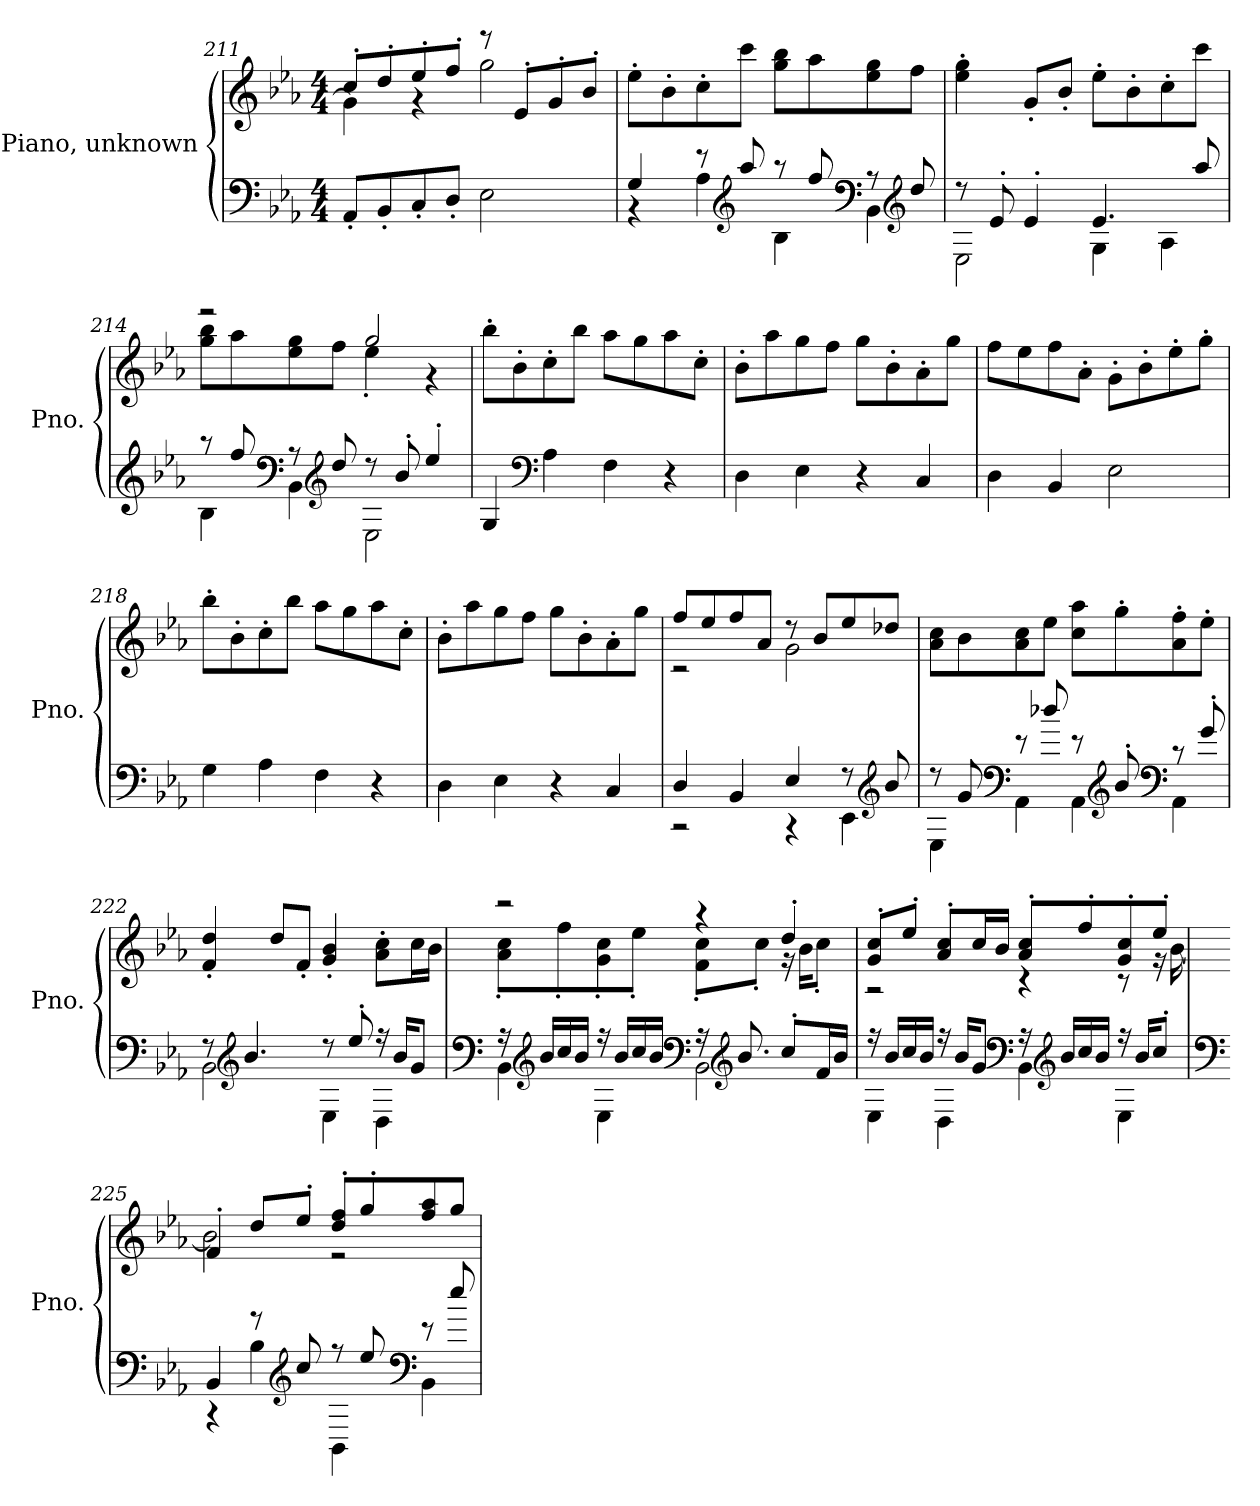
**kern	**kern
*part1	*part1
*staff2	*staff1
*I"Piano, unknown	*
*I'Pno.	*
!!LO:LB:g=z
*clefF4	*clefG2
*k[b-e-a-]	*k[b-e-a-]
*M4/4	*M4/4
=211	=211
*	*^
8AA-'/L	8cc'/L	4g\]
8BB-'/	8dd'/	.
8C'/	8ee-'/	4r
8D'/J	8ff'/J	.
2E-\	8r	2gg\
.	8e-'/L	.
.	8g'/	.
.	8b-'/J	.
*	*v	*v
=212	=212
*^	*
4G/	4r	8ee-'\L
.	.	8b-'\
8r	4A-\	8cc'\
*clefG2	*	*
8aa-/	.	8ccc\J
8r	4B-\	8gg\ 8bb-\L
8ff/	.	8aa-\
*clefF4	*	*
8r	4BB-\	8ee-\ 8gg\
*clefG2	*	*
8dd/	.	8ff\J
=213	=213	=213
8r	2E-\	4ee-\' 4gg\'
8e-'/	.	.
4e-'/	.	8g'/L
.	.	8b-'/J
4.e-/	4G\	8ee-'\L
.	.	8b-'\
.	4A-\	8cc'\
8aa-/	.	8ccc\J
!!LO:LB:g=z
=214	=214	=214
*	*	*^
8r	4B-\	2r	8gg\ 8bb-\L
8ff/	.	.	8aa-\
*clefF4	*	*	*
8r	4BB-\	.	8ee-\ 8gg\
*clefG2	*	*	*
8dd/	.	.	8ff\J
8r	2E-\	2gg/	4ee-'\
8b-'/	.	.	.
4ee-'/	.	.	4r
*v	*v	*	*
*	*v	*v
=215	=215
4G/	8bb-'\L
.	8b-'\
*clefF4	*
4A-\	8cc'\
.	8bb-\J
4F\	8aa-\L
.	8gg\
4r	8aa-\
.	8cc'\J
=216	=216
4D\	8b-'\L
.	8aa-\
4E-\	8gg\
.	8ff\J
4r	8gg\L
.	8b-'\
4C/	8a-'\
.	8gg\J
=217	=217
4D\	8ff\L
.	8ee-\
4BB-/	8ff\
.	8a-'\J
2E-\	8g'\L
.	8b-'\
.	8ee-'\
.	8gg'\J
!!LO:LB:g=z
=218	=218
4G\	8bb-'\L
.	8b-'\
4A-\	8cc'\
.	8bb-\J
4F\	8aa-\L
.	8gg\
4r	8aa-\
.	8cc'\J
=219	=219
4D\	8b-'\L
.	8aa-\
4E-\	8gg\
.	8ff\J
4r	8gg\L
.	8b-'\
4C/	8a-'\
.	8gg\J
=220	=220
*^	*^
4D/	2r	8ff/L	2r
.	.	8ee-/	.
4BB-/	.	8ff/	.
.	.	8a-/J	.
4E-/	4r	8r	2g\
.	.	8b-/L	.
8r	4EE-\	8ee-/	.
*clefG2	*	*	*
8b-/	.	8dd-X/J	.
*	*	*v	*v
!!LO:PB:g=z
=221	=221	=221
8r	4E-\	8a-\ 8cc\L
8g/	.	8b-\
*clefF4	*	*
8r	4AA-\	8a-\ 8cc\
8dd-X/	.	8ee-\J
8r	4AA-\	8cc\ 8aa-\L
*clefG2	*	*
8b-'/	.	8gg'\
*clefF4	*	*
8r	4AA-\	8a-\' 8ff\'
8g'/	.	8ee-'\J
=222	=222	=222
8r	2BB-\	4f/' 4dd/'
*clefG2	*	*
4.b-/	.	.
.	.	8dd/L
.	.	8f'/J
8r	4E-\	4g/' 4b-/'
8ee-'/	.	.
16r	4D\	8a-\' 8cc\'L
16b-/KL	.	.
8g/J	.	16cc\L
.	.	16b-\JJ
!!LO:LB:g=z
=223	=223	=223
*clefF4	*	*
*	*	*^
16r	4BB-\	2r	8a-\' 8cc\'L
*clefG2	*	*	*
16b-/LL	.	.	.
16cc/	.	.	8ff'\
16b-/JJ	.	.	.
16r	4E-\	.	8g\' 8cc\'
16b-/LL	.	.	.
16cc/	.	.	8ee-'\J
16b-/JJ	.	.	.
*clefF4	*	*	*
16r	2BB-\	4r	8f\' 8cc\'L
*clefG2	*	*	*
8.b-/	.	.	.
.	.	.	8cc'\J
8cc'/L	.	4dd'/	16r
.	.	.	16b-\KL
16f/L	.	.	8cc'\J
16b-/JJ	.	.	.
=224	=224	=224	=224
16r	4E-\	8g/' 8cc/'L	2r
16b-/LL	.	.	.
16cc/	.	8ee-'/J	.
16b-/JJ	.	.	.
16r	4D\	8a-/' 8cc/'L	.
16b-/KL	.	.	.
8g/J	.	16cc/L	.
.	.	16b-/JJ	.
*clefF4	*	*	*
16r	4BB-\	8a-/' 8cc/'L	4r
*clefG2	*	*	*
16b-/LL	.	.	.
16cc/	.	8ff'/	.
16b-/JJ	.	.	.
16r	4E-\	8g/' 8cc/'	8r
16b-/KL	.	.	.
8cc'/J	.	8ee-'/J	16r
.	.	.	[16b-\
!!LO:LB:g=z	!!
=225	=225	=225	=225
*clefF4	*	*	*
4BB-/	4r	4f'/	2b-\]
8r	4B-\	8dd/L	.
*clefG2	*	*	*
8cc/	.	8ee-'/J	.
8r	4BB-\	8dd/' 8ff/'L	2r
8ee-/	.	8gg'/	.
*clefF4	*	*	*
8r	4BB-\	8ff/ 8aa-/	.
8ee-/	.	8gg/J	.
*v	*v	*	*
*	*v	*v
=	=
*-	*-
